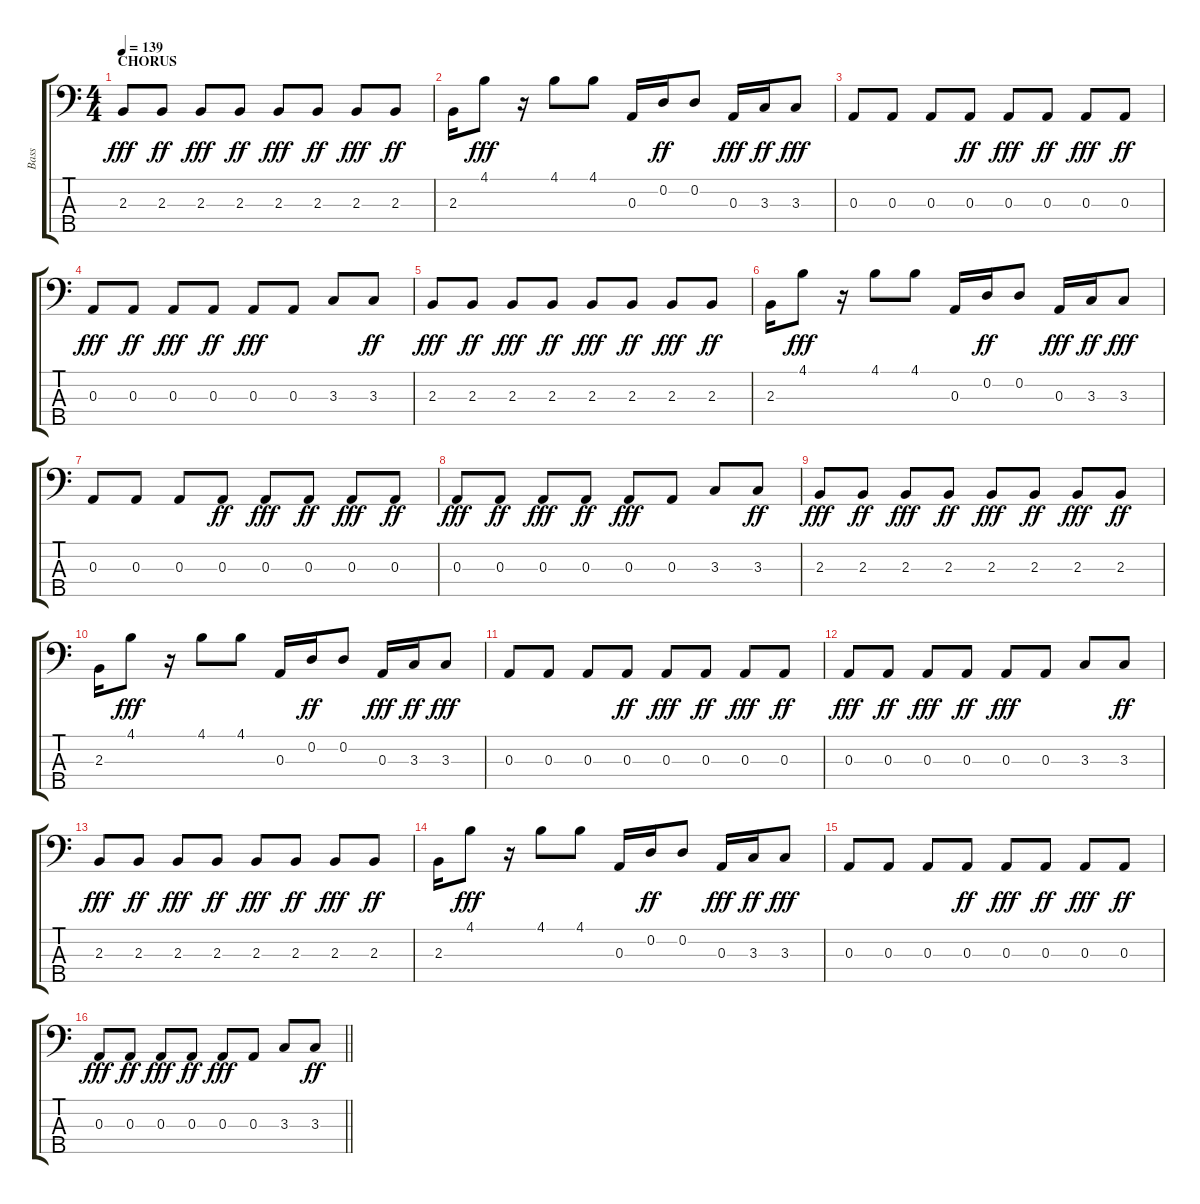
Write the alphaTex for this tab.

\track ("Bass" "Bass") {instrument electricbasspick}
\staff {score tabs}
\tuning (G2 D2 A1 E1 B0) {hide}
\ts (4 4)
\section ("" "CHORUS")
\tempo 139
\clef f4
\ks c
2.3.8{dy fff} 2.3.8{dy ff} 2.3.8{dy fff} 2.3.8{dy ff} 2.3.8{dy fff} 2.3.8{dy ff} 2.3.8{dy fff} 2.3.8{dy ff} |
2.3.16 4.1.8{dy fff} r.16 4.1.8 4.1.8 0.3.16 0.2.16{dy ff} 0.2.8 0.3.16{dy fff} 3.3.16{dy ff} 3.3.8{dy fff} |
0.3.8 0.3.8 0.3.8 0.3.8{dy ff} 0.3.8{dy fff} 0.3.8{dy ff} 0.3.8{dy fff} 0.3.8{dy ff} |
0.3.8{dy fff} 0.3.8{dy ff} 0.3.8{dy fff} 0.3.8{dy ff} 0.3.8{dy fff} 0.3.8 3.3.8 3.3.8{dy ff} |
2.3.8{dy fff} 2.3.8{dy ff} 2.3.8{dy fff} 2.3.8{dy ff} 2.3.8{dy fff} 2.3.8{dy ff} 2.3.8{dy fff} 2.3.8{dy ff} |
2.3.16 4.1.8{dy fff} r.16 4.1.8 4.1.8 0.3.16 0.2.16{dy ff} 0.2.8 0.3.16{dy fff} 3.3.16{dy ff} 3.3.8{dy fff} |
0.3.8 0.3.8 0.3.8 0.3.8{dy ff} 0.3.8{dy fff} 0.3.8{dy ff} 0.3.8{dy fff} 0.3.8{dy ff} |
0.3.8{dy fff} 0.3.8{dy ff} 0.3.8{dy fff} 0.3.8{dy ff} 0.3.8{dy fff} 0.3.8 3.3.8 3.3.8{dy ff} |
2.3.8{dy fff} 2.3.8{dy ff} 2.3.8{dy fff} 2.3.8{dy ff} 2.3.8{dy fff} 2.3.8{dy ff} 2.3.8{dy fff} 2.3.8{dy ff} |
2.3.16 4.1.8{dy fff} r.16 4.1.8 4.1.8 0.3.16 0.2.16{dy ff} 0.2.8 0.3.16{dy fff} 3.3.16{dy ff} 3.3.8{dy fff} |
0.3.8 0.3.8 0.3.8 0.3.8{dy ff} 0.3.8{dy fff} 0.3.8{dy ff} 0.3.8{dy fff} 0.3.8{dy ff} |
0.3.8{dy fff} 0.3.8{dy ff} 0.3.8{dy fff} 0.3.8{dy ff} 0.3.8{dy fff} 0.3.8 3.3.8 3.3.8{dy ff} |
2.3.8{dy fff} 2.3.8{dy ff} 2.3.8{dy fff} 2.3.8{dy ff} 2.3.8{dy fff} 2.3.8{dy ff} 2.3.8{dy fff} 2.3.8{dy ff} |
2.3.16 4.1.8{dy fff} r.16 4.1.8 4.1.8 0.3.16 0.2.16{dy ff} 0.2.8 0.3.16{dy fff} 3.3.16{dy ff} 3.3.8{dy fff} |
0.3.8 0.3.8 0.3.8 0.3.8{dy ff} 0.3.8{dy fff} 0.3.8{dy ff} 0.3.8{dy fff} 0.3.8{dy ff} |
\barLineRight lightlight
0.3.8{dy fff} 0.3.8{dy ff} 0.3.8{dy fff} 0.3.8{dy ff} 0.3.8{dy fff} 0.3.8 3.3.8 3.3.8{dy ff}
